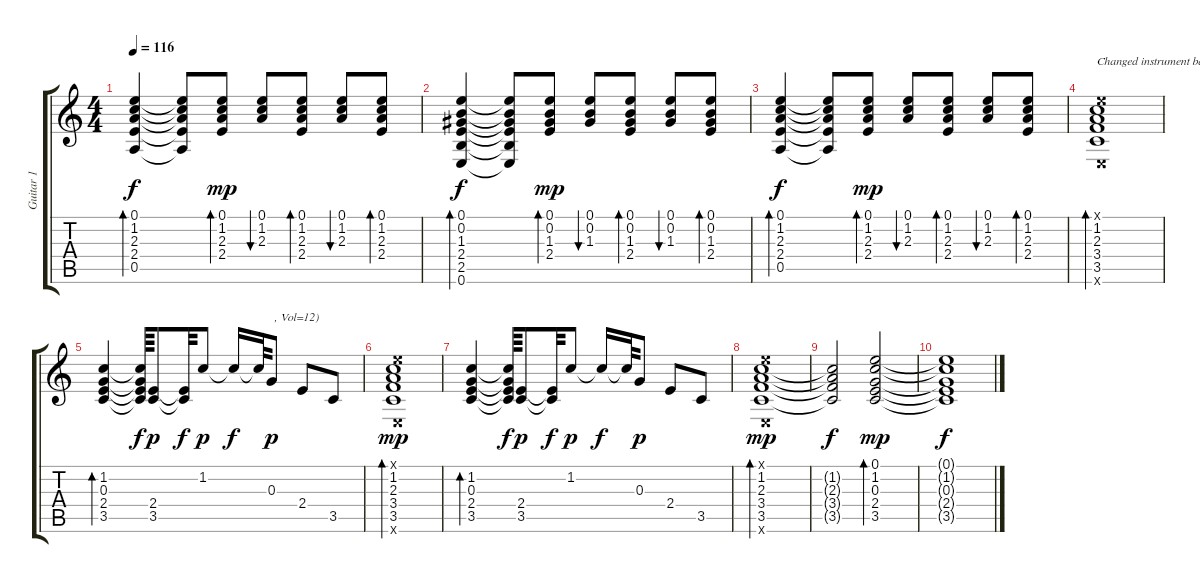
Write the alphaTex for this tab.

\track ("Guitar 1" "Guitar 1") {instrument electricguitarclean}
\staff {score tabs}
\tuning (E4 B3 G3 D3 A2 E2) {hide}
\ts (4 4)
\tempo 116
\clef g2
\ks c
(0.1 1.2 2.3 2.4 0.5).4{bd 120 dy f} (0.1{t} 1.2{t} 2.3{t} 2.4{t} 0.5{t}).8 (0.1 1.2 2.3 2.4).8{bd 60 dy mp} (0.1 1.2 2.3).8{bu 60} (0.1 1.2 2.3 2.4).8{bd 60} (0.1 1.2 2.3).8{bu 60} (0.1 1.2 2.3 2.4).8{bd 60} |
(0.1 0.2 1.3 2.4 2.5 0.6).4{bd 120 dy f} (0.1{t} 0.2{t} 1.3{t} 2.4{t} 2.5{t} 0.6{t}).8 (0.1 0.2 1.3 2.4).8{bd 60 dy mp} (0.1 0.2 1.3).8{bu 60} (0.1 0.2 1.3 2.4).8{bd 60} (0.1 0.2 1.3).8{bu 60} (0.1 0.2 1.3 2.4).8{bd 60} |
(0.1 1.2 2.3 2.4 0.5).4{bd 120 dy f} (0.1{t} 1.2{t} 2.3{t} 2.4{t} 0.5{t}).8 (0.1 1.2 2.3 2.4).8{bd 60 dy mp} (0.1 1.2 2.3).8{bu 60} (0.1 1.2 2.3 2.4).8{bd 60} (0.1 1.2 2.3).8{bu 60} (0.1 1.2 2.3 2.4).8{bd 60} |
(0.1{x} 1.2 2.3 3.4 3.5 0.6{x}).1{bd 60 txt "Changed instrument back to Electric Guitar (clean)" volume 12 instrument electricguitarclean} |
(1.2 0.3 2.4 3.5).4{bd 240} (1.2{t} 0.3{t} 2.4{t} 3.5{t}).64{dy f} (2.4 3.5).8{dy p} (2.4{t} 3.5{t}).32{dy f} 1.2.8{dy p} 1.2{t}.16{dy f} 1.2{t}.64 0.3.8{txt " , Vol=12)" dy p} 2.4.8 3.5.8 |
(0.1{x} 1.2 2.3 3.4 3.5 0.6{x}).1{bd 60 dy mp} |
(1.2 0.3 2.4 3.5).4{bd 240} (1.2{t} 0.3{t} 2.4{t} 3.5{t}).64{dy f} (2.4 3.5).8{dy p} (2.4{t} 3.5{t}).32{dy f} 1.2.8{dy p} 1.2{t}.16{dy f} 1.2{t}.64 0.3.8{dy p} 2.4.8 3.5.8 |
(0.1{x} 1.2 2.3 3.4 3.5 0.6{x}).1{bd 60 dy mp} |
(1.2{t} 2.3{t} 3.4{t} 3.5{t}).2{dy f} (0.1 1.2 0.3 2.4 3.5).2{bd 480 dy mp} |
(0.1{t} 1.2{t} 0.3{t} 2.4{t} 3.5{t}).1{dy f}
